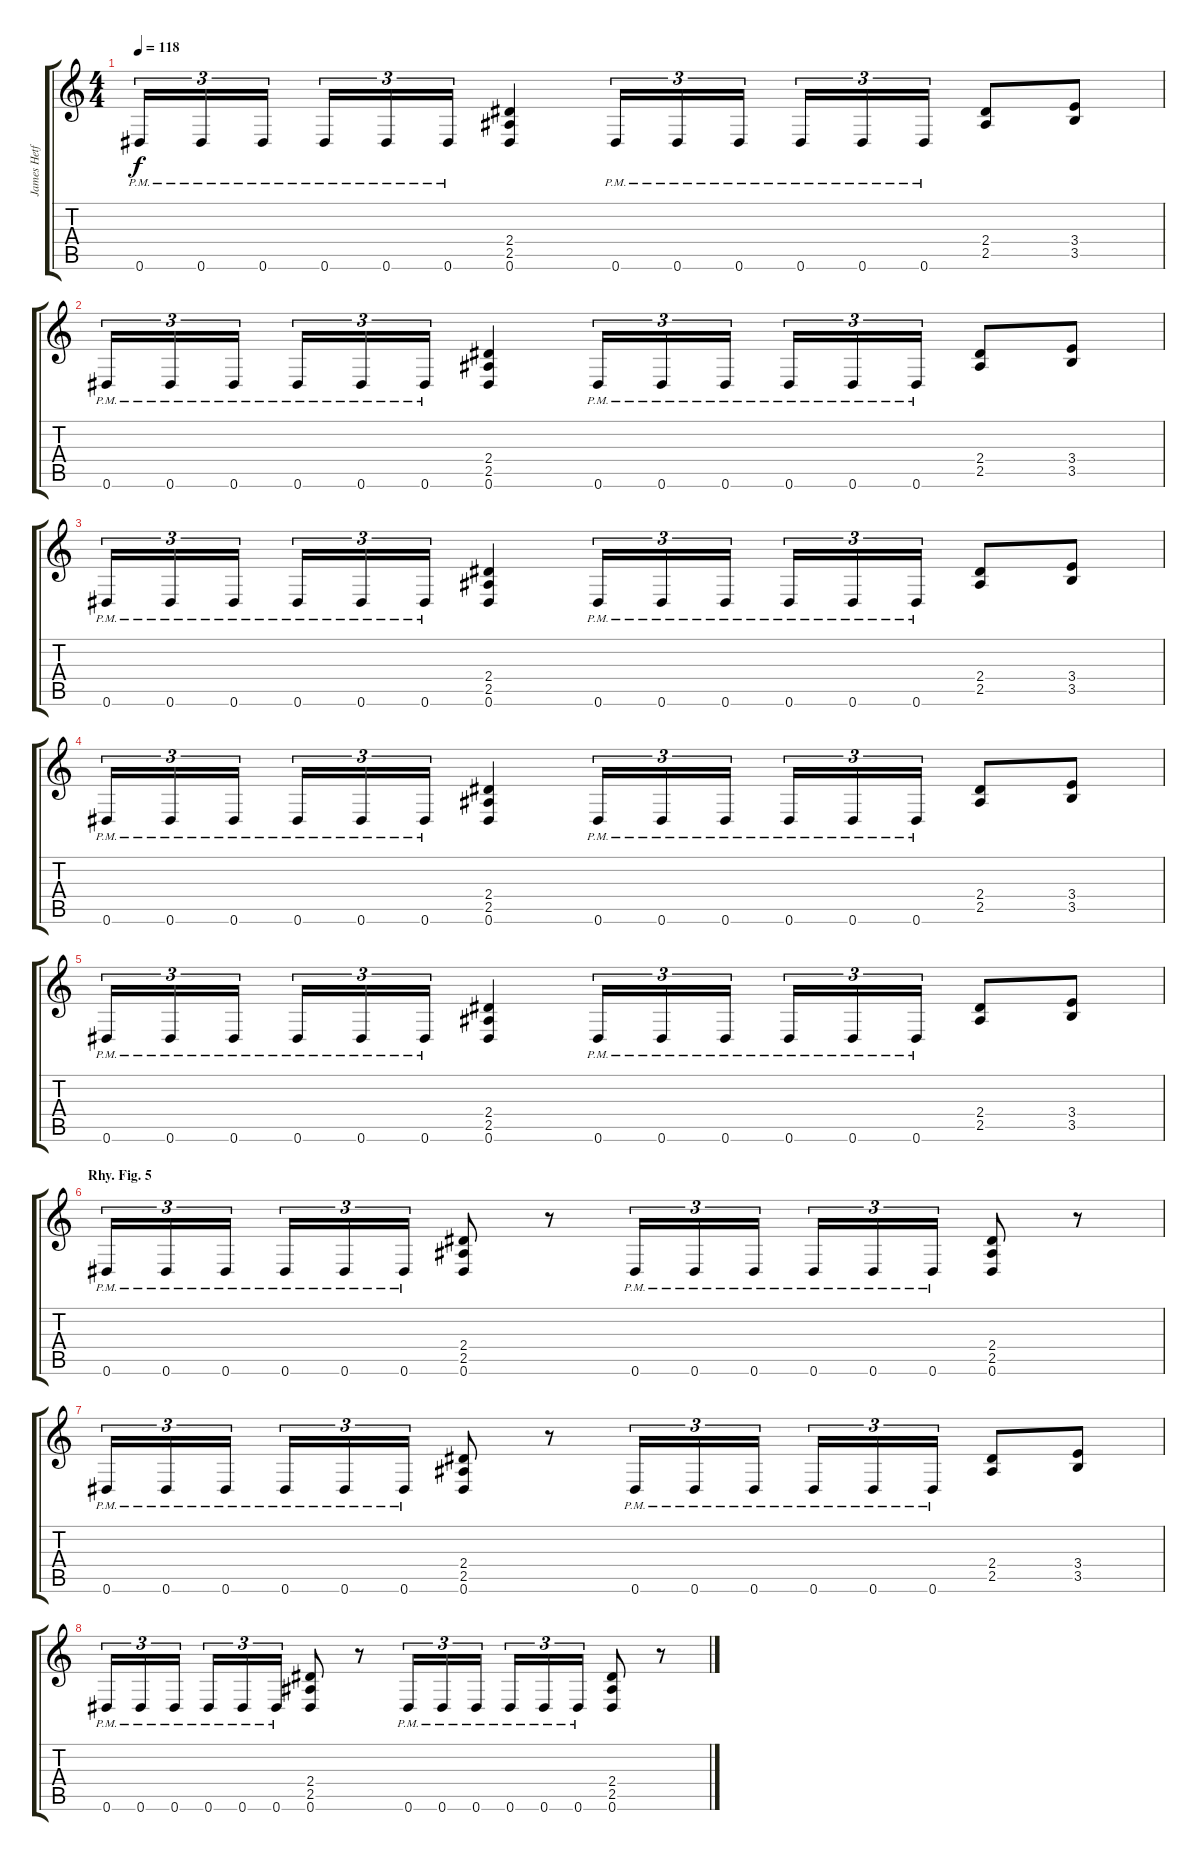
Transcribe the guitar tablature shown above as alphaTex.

\track ("James Hetfield (Guitar)" "James Hetf") {instrument electricguitarclean}
\staff {score tabs}
\tuning (Eb4 Bb3 Gb3 Db3 Ab2 Eb2) {hide}
\ts (4 4)
\tempo 118
\clef g2
\ks c
0.6{pm}.16{tu (3 2) dy f} 0.6{pm}.16{tu (3 2)} 0.6{pm}.16{tu (3 2)} 0.6{pm}.16{tu (3 2)} 0.6{pm}.16{tu (3 2)} 0.6{pm}.16{tu (3 2)} (2.4 2.5 0.6).4 0.6{pm}.16{tu (3 2)} 0.6{pm}.16{tu (3 2)} 0.6{pm}.16{tu (3 2)} 0.6{pm}.16{tu (3 2)} 0.6{pm}.16{tu (3 2)} 0.6{pm}.16{tu (3 2)} (2.4 2.5).8 (3.4 3.5).8 |
0.6{pm}.16{tu (3 2)} 0.6{pm}.16{tu (3 2)} 0.6{pm}.16{tu (3 2)} 0.6{pm}.16{tu (3 2)} 0.6{pm}.16{tu (3 2)} 0.6{pm}.16{tu (3 2)} (2.4 2.5 0.6).4 0.6{pm}.16{tu (3 2)} 0.6{pm}.16{tu (3 2)} 0.6{pm}.16{tu (3 2)} 0.6{pm}.16{tu (3 2)} 0.6{pm}.16{tu (3 2)} 0.6{pm}.16{tu (3 2)} (2.4 2.5).8 (3.4 3.5).8 |
0.6{pm}.16{tu (3 2)} 0.6{pm}.16{tu (3 2)} 0.6{pm}.16{tu (3 2)} 0.6{pm}.16{tu (3 2)} 0.6{pm}.16{tu (3 2)} 0.6{pm}.16{tu (3 2)} (2.4 2.5 0.6).4 0.6{pm}.16{tu (3 2)} 0.6{pm}.16{tu (3 2)} 0.6{pm}.16{tu (3 2)} 0.6{pm}.16{tu (3 2)} 0.6{pm}.16{tu (3 2)} 0.6{pm}.16{tu (3 2)} (2.4 2.5).8 (3.4 3.5).8 |
0.6{pm}.16{tu (3 2)} 0.6{pm}.16{tu (3 2)} 0.6{pm}.16{tu (3 2)} 0.6{pm}.16{tu (3 2)} 0.6{pm}.16{tu (3 2)} 0.6{pm}.16{tu (3 2)} (2.4 2.5 0.6).4 0.6{pm}.16{tu (3 2)} 0.6{pm}.16{tu (3 2)} 0.6{pm}.16{tu (3 2)} 0.6{pm}.16{tu (3 2)} 0.6{pm}.16{tu (3 2)} 0.6{pm}.16{tu (3 2)} (2.4 2.5).8 (3.4 3.5).8 |
0.6{pm}.16{tu (3 2)} 0.6{pm}.16{tu (3 2)} 0.6{pm}.16{tu (3 2)} 0.6{pm}.16{tu (3 2)} 0.6{pm}.16{tu (3 2)} 0.6{pm}.16{tu (3 2)} (2.4 2.5 0.6).4 0.6{pm}.16{tu (3 2)} 0.6{pm}.16{tu (3 2)} 0.6{pm}.16{tu (3 2)} 0.6{pm}.16{tu (3 2)} 0.6{pm}.16{tu (3 2)} 0.6{pm}.16{tu (3 2)} (2.4 2.5).8 (3.4 3.5).8 |
\section ("" "Rhy. Fig. 5")
0.6{pm}.16{tu (3 2)} 0.6{pm}.16{tu (3 2)} 0.6{pm}.16{tu (3 2)} 0.6{pm}.16{tu (3 2)} 0.6{pm}.16{tu (3 2)} 0.6{pm}.16{tu (3 2)} (2.4 2.5 0.6).8 r.8 0.6{pm}.16{tu (3 2)} 0.6{pm}.16{tu (3 2)} 0.6{pm}.16{tu (3 2)} 0.6{pm}.16{tu (3 2)} 0.6{pm}.16{tu (3 2)} 0.6{pm}.16{tu (3 2)} (2.4 2.5 0.6).8 r.8 |
0.6{pm}.16{tu (3 2)} 0.6{pm}.16{tu (3 2)} 0.6{pm}.16{tu (3 2)} 0.6{pm}.16{tu (3 2)} 0.6{pm}.16{tu (3 2)} 0.6{pm}.16{tu (3 2)} (2.4 2.5 0.6).8 r.8 0.6{pm}.16{tu (3 2)} 0.6{pm}.16{tu (3 2)} 0.6{pm}.16{tu (3 2)} 0.6{pm}.16{tu (3 2)} 0.6{pm}.16{tu (3 2)} 0.6{pm}.16{tu (3 2)} (2.4 2.5).8 (3.4 3.5).8 |
0.6{pm}.16{tu (3 2)} 0.6{pm}.16{tu (3 2)} 0.6{pm}.16{tu (3 2)} 0.6{pm}.16{tu (3 2)} 0.6{pm}.16{tu (3 2)} 0.6{pm}.16{tu (3 2)} (2.4 2.5 0.6).8 r.8 0.6{pm}.16{tu (3 2)} 0.6{pm}.16{tu (3 2)} 0.6{pm}.16{tu (3 2)} 0.6{pm}.16{tu (3 2)} 0.6{pm}.16{tu (3 2)} 0.6{pm}.16{tu (3 2)} (2.4 2.5 0.6).8 r.8
